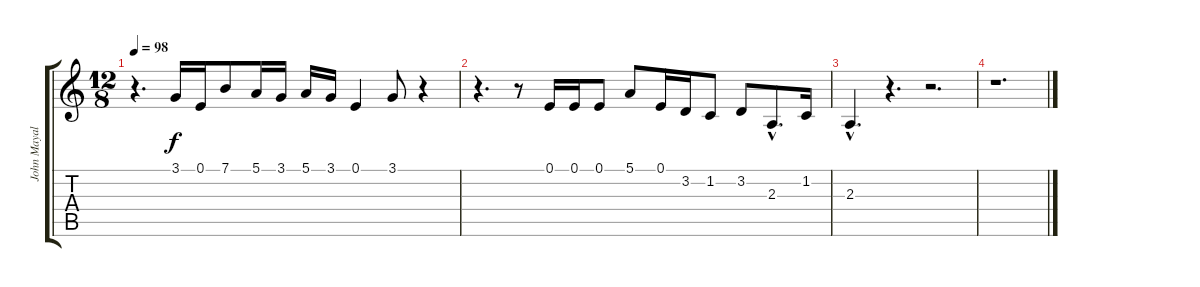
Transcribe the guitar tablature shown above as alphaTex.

\track ("John Mayall Voice Track" "John Mayal") {instrument tangoaccordion}
\staff {score tabs}
\tuning (E4 B3 G3 D3 A2 E2) {hide}
\ts (12 8)
\tempo 98
\clef g2
\ks c
r.4{d dy f} 3.1.16 0.1.16 7.1.8 5.1.16 3.1.16 5.1.16 3.1.16 0.1.4 3.1.8 r.4 |
r.4{d} r.8 0.1.16 0.1.16 0.1.8 5.1.8 0.1.16 3.2.16 1.2.8 3.2.8 2.3{hac}.8{d} 1.2.16 |
2.3{hac}.4{d} r.4{d} r.2{d} |
r.1{d}
